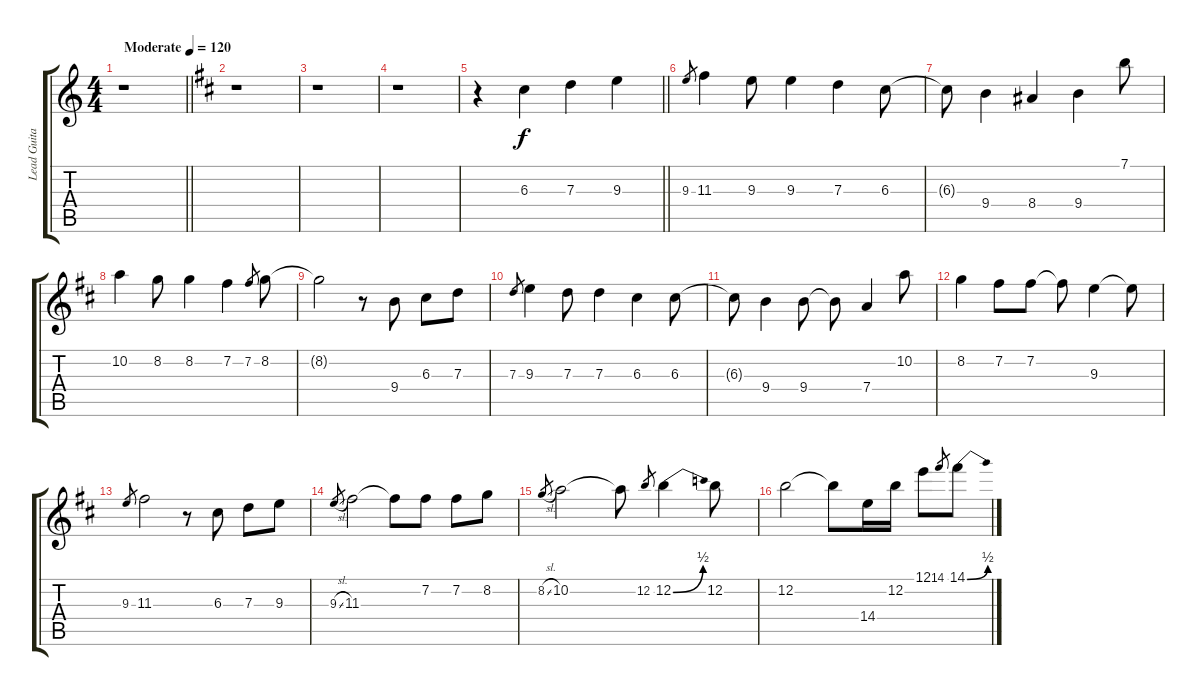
\track ("Lead Guitar - Choi Jong Hun" "Lead Guita") {instrument overdrivenguitar}
\staff {score tabs}
\tuning (E4 B3 G3 D3 A2 E2) {hide}
\ts (4 4)
\tempo (120 "Moderate")
\clef g2
\barLineRight lightlight
\ks c
r.1{dy f instrument overdrivenguitar} |
\ks bminor
r.1 |
r.1 |
r.1 |
\barLineRight lightlight
r.4 6.3.4 7.3.4 9.3.4 |
9.3.8{gr} 11.3.4 9.3.8 9.3.4 7.3.4 6.3.8 |
6.3{t}.8 9.4.4 8.4.4 9.4.4 7.1.8 |
10.2.4 8.2.8 8.2.4 7.2.4 7.2.8{gr} 8.2.8 |
8.2{t}.2 r.8 9.4.8 6.3.8 7.3.8 |
7.3.8{gr} 9.3.4 7.3.8 7.3.4 6.3.4 6.3.8 |
6.3{t}.8 9.4.4 9.4.8 9.4{t}.8 7.4.4 10.2.8 |
8.2.4 7.2.8 7.2.8 7.2{t}.8 9.3.4 9.3{t}.8 |
9.3.8{gr} 11.3.2 r.8 6.3.8 7.3.8 9.3.8 |
9.3{sl}.8{gr} 11.3.2 11.3{t}.8 7.2.8 7.2.8 8.2.8 |
8.2{sl}.8{gr} 10.2.2 10.2{t}.8 12.2.8{gr} 12.2{be (bend 0 0 60 2)}.4 12.2.8 |
12.2.2 12.2{t}.8 14.4.16 12.2.16 12.1.8 14.1.8{gr} 14.1{be (bend 0 0 60 2)}.8
